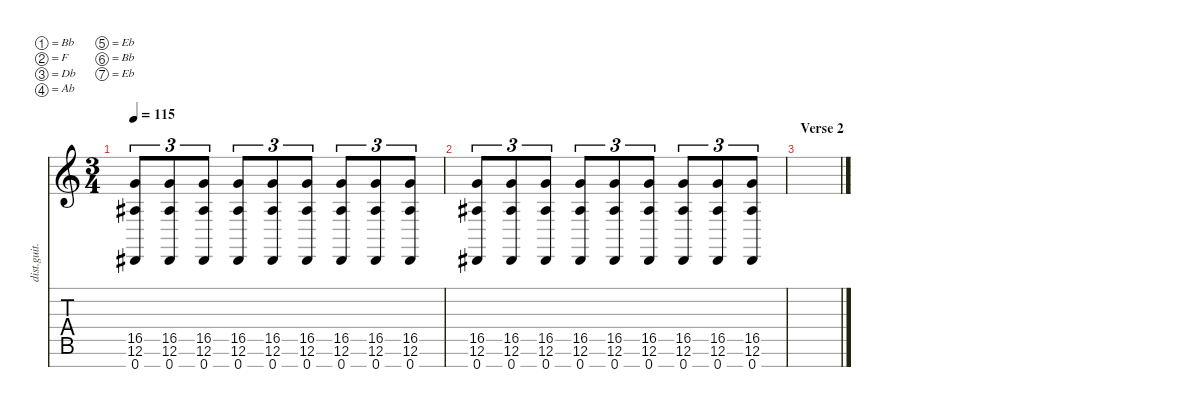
\defaultSystemsLayout 4
\hideDynamics
\bracketExtendMode nobrackets
\track ("Guitar 2" "dist.guit.") {instrument distortionguitar}
\staff {score tabs}
\tuning (Bb3 F3 Db3 Ab2 Eb2 Bb1 Eb1)
\ts (3 4)
\tempo 115
\clef g2
\ks c
(0.7{acc #} 12.6{acc #} 16.5).8{tu (3 2) dy f} (0.7{acc #} 12.6{acc #} 16.5).8{tu (3 2)} (0.7{acc #} 12.6{acc #} 16.5).8{tu (3 2)} (0.7{acc #} 12.6{acc #} 16.5).8{tu (3 2)} (0.7{acc #} 12.6{acc #} 16.5).8{tu (3 2)} (0.7{acc #} 12.6{acc #} 16.5).8{tu (3 2)} (0.7{acc #} 12.6{acc #} 16.5).8{tu (3 2)} (0.7{acc #} 12.6{acc #} 16.5).8{tu (3 2)} (0.7{acc #} 12.6{acc #} 16.5).8{tu (3 2)} |
(0.7{acc #} 12.6{acc #} 16.5).8{tu (3 2)} (0.7{acc #} 12.6{acc #} 16.5).8{tu (3 2)} (0.7{acc #} 12.6{acc #} 16.5).8{tu (3 2)} (0.7{acc #} 12.6{acc #} 16.5).8{tu (3 2)} (0.7{acc #} 12.6{acc #} 16.5).8{tu (3 2)} (0.7{acc #} 12.6{acc #} 16.5).8{tu (3 2)} (0.7{acc #} 12.6{acc #} 16.5).8{tu (3 2)} (0.7{acc #} 12.6{acc #} 16.5).8{tu (3 2)} (0.7{acc #} 12.6{acc #} 16.5).8{tu (3 2)} |
\section ("" "Verse 2")
